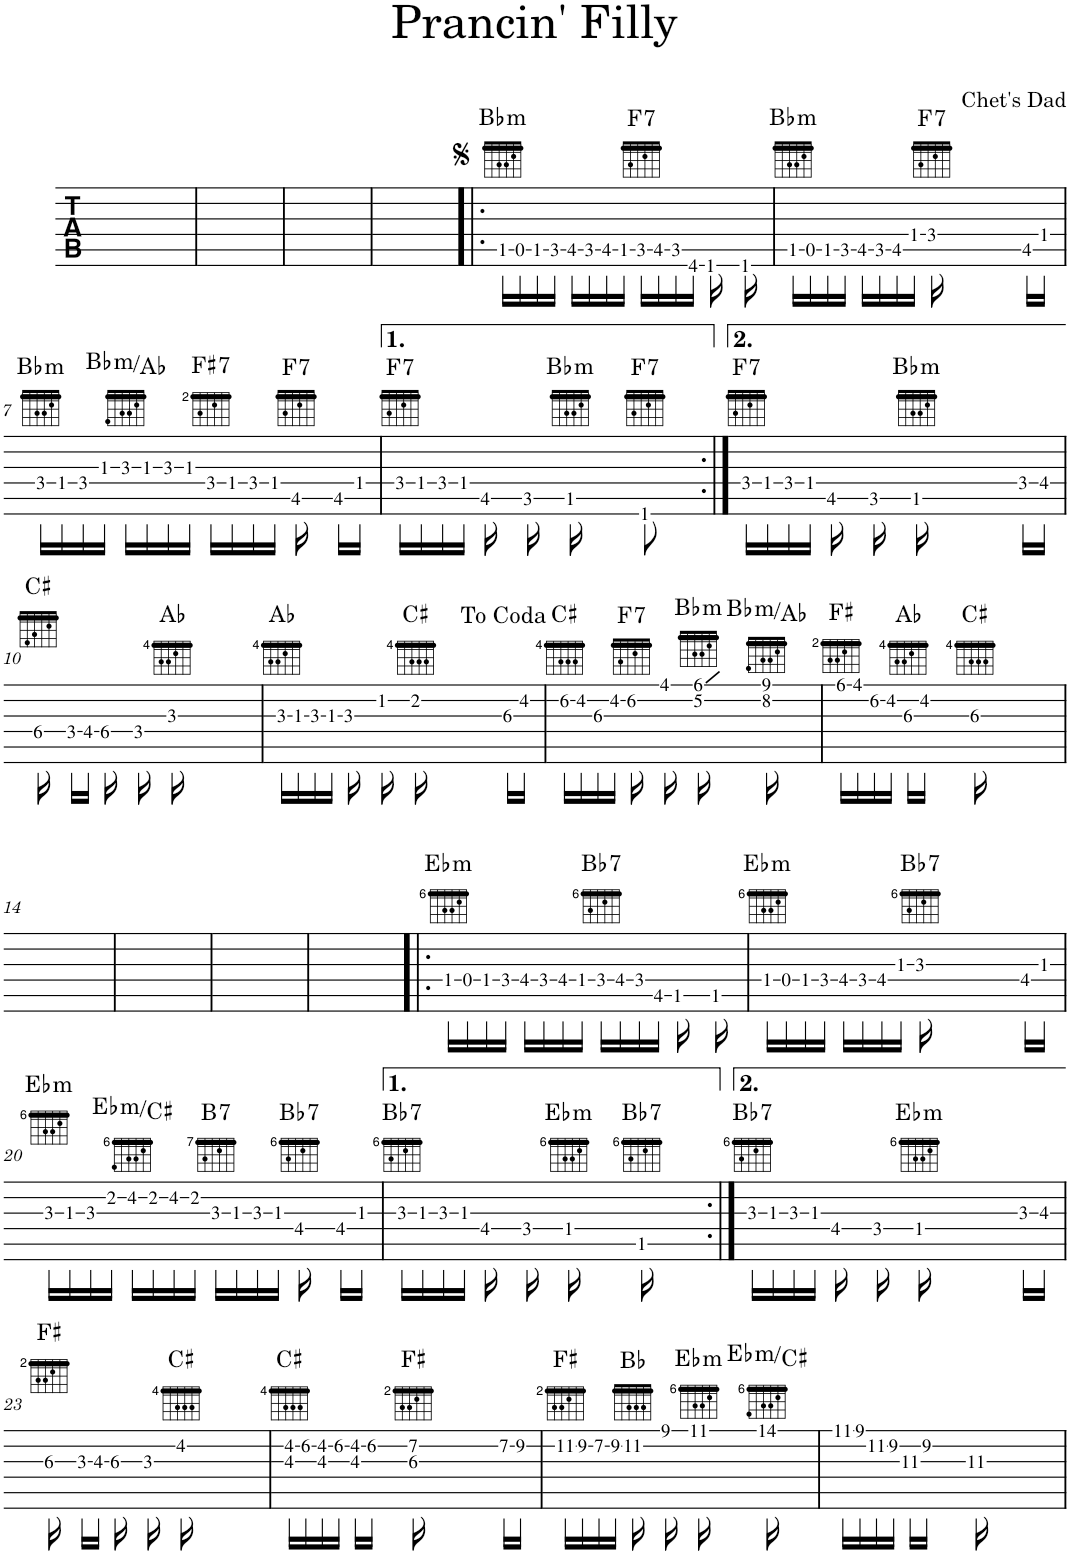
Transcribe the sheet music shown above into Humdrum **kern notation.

**kern	**harte
*part1	*part1
*staff1	*
*I"Electric Guitar	*
*I'El. Guit.	*
*stria6	*
*	*
*k[]	*
*M4/4	*
=1	=1
1r	.
=2	=2
1r	.
=3	=3
1r	.
=4	=4
1r	.
=5!|:	=5!|:
!	!LO:H:kt=m
16BB-\LL	Bb:min
16AA\	.
16BB-\	.
16C\JJ	.
16C#\LL	.
16C\	.
16C#\	.
16BB-\JJ	.
!	!LO:H:kt=7
16C\LL	F:7
16C#\	.
16C\	.
16GG#\JJ	.
16FF\	.
16r	.
16FF\	.
16r	.
=6	=6
!	!LO:H:kt=m
16BB-\LL	Bb:min
16AA\	.
16BB-\	.
16C\JJ	.
16C#\LL	.
16C\	.
16C#\	.
16E-\JJ	.
!	!LO:H:kt=7
16F\	F:7
16r	.
8r	.
16r	.
16r	.
16C#\LL	.
16E-\JJ	.
!!LO:LB:g=z
=7	=7
!	!LO:H:kt=m
16F\LL	Bb:min
16E-\	.
16F\	.
16G#\JJ	.
!	!LO:H:kt=m
16B-\LL	Bb:min/b7
16G#\	.
16B-\	.
16G#\JJ	.
!	!LO:H:kt=7
16F\LL	F#:7
16E-\	.
16F\	.
16E-\JJ	.
!	!LO:H:kt=7
16C#\	F:7
16r	.
16C#\LL	.
16E-\JJ	.
=8	=8
!	!LO:H:kt=7
16F\LL	F:7
16E-\	.
16F\	.
16E-\JJ	.
16C#\	.
16r	.
16C\	.
16r	.
!	!LO:H:kt=m
16BB-\	Bb:min
16r	.
8r	.
!	!LO:H:kt=7
8FF\	F:7
8r	.
=9:|!	=9:|!
!	!LO:H:kt=7
16F\LL	F:7
16E-\	.
16F\	.
16E-\JJ	.
16C#\	.
16r	.
16C\	.
16r	.
!	!LO:H:kt=m
16BB-\	Bb:min
16r	.
8r	.
8r	.
16F\LL	.
16F#\JJ	.
!!LO:LB:g=z
=10	=10
16G#\	C#:maj
16r	.
16F\LL	.
16F#\JJ	.
16G#\	.
16r	.
16F\	.
16r	.
16B-\	Ab:maj
16r	.
8r	.
4r	.
=11	=11
16B-\LL	Ab:maj
16G#\	.
16B-\	.
16G#\JJ	.
16B-\	.
16r	.
16c\	.
16r	.
16c#\	C#:maj
16r	.
8r	.
16r	.
16r	.
16c#\LL	.
16e-\JJ	.
=12	=12
16f\LL	C#:maj
16e-\	.
16c#\	.
16e-\JJ	.
!	!LO:H:kt=7
16f\	F:7
16r	.
16g#\	.
16r	.
!	!LO:H:kt=m
16e\ 16b-\	Bb:min
16r	.
16r	.
16r	.
!	!LO:H:kt=m
16g\ 16cc#\	Bb:min/b7
16r	.
8r	.
=13	=13
16b-\LL	F#:maj
16g#\	.
16f\	.
16e-\JJ	.
16c#\LL	Ab:maj
16e-\JJ	.
16r	.
16r	.
16c#\	C#:maj
16r	.
8r	.
4r	.
!!LO:LB:g=z
=14	=14
1r	.
=15	=15
1r	.
=16	=16
1r	.
=17	=17
1r	.
=18!|:	=18!|:
!	!LO:H:kt=m
16E-\LL	Eb:min
16D\	.
16E-\	.
16F\JJ	.
16F#\LL	.
16F\	.
16F#\	.
16E-\JJ	.
!	!LO:H:kt=7
16F\LL	Bb:7
16F#\	.
16F\	.
16C#\JJ	.
16BB-\	.
16r	.
16BB-\	.
16r	.
=19	=19
!	!LO:H:kt=m
16E-\LL	Eb:min
16D\	.
16E-\	.
16F\JJ	.
16F#\LL	.
16F\	.
16F#\	.
16A-\JJ	.
!	!LO:H:kt=7
16B-\	Bb:7
16r	.
8r	.
16r	.
16r	.
16F#\LL	.
16A-\JJ	.
!!LO:LB:g=z
=20	=20
!	!LO:H:kt=m
16B-\LL	Eb:min
16A-\	.
16B-\	.
16c#\JJ	.
!	!LO:H:kt=m
16e-\LL	Eb:min/#6
16c#\	.
16e-\	.
16c#\JJ	.
!	!LO:H:kt=7
16B-\LL	B:7
16A-\	.
16B-\	.
16A-\JJ	.
!	!LO:H:kt=7
16F#\	Bb:7
16r	.
16F#\LL	.
16A-\JJ	.
=21	=21
!	!LO:H:kt=7
16B-\LL	Bb:7
16G#\	.
16B-\	.
16G#\JJ	.
16F#\	.
16r	.
16F\	.
16r	.
!	!LO:H:kt=m
16E-\	Eb:min
16r	.
8r	.
!	!LO:H:kt=7
16BB-\	Bb:7
16r	.
8r	.
=22:|!	=22:|!
!	!LO:H:kt=7
16B-\LL	Bb:7
16G#\	.
16B-\	.
16G#\JJ	.
16F#\	.
16r	.
16F\	.
16r	.
!	!LO:H:kt=m
16E-\	Eb:min
16r	.
8r	.
8r	.
16B-\LL	.
16B\JJ	.
!!LO:LB:g=z
=23	=23
16c#\	F#:maj
16r	.
16B-\LL	.
16B\JJ	.
16c#\	.
16r	.
16B-\	.
16r	.
16e-\	C#:maj
16r	.
8r	.
4r	.
=24	=24
16B\ 16e-\LL	C#:maj
16f\	.
16B\ 16e-\	.
16f\JJ	.
16B\ 16e-\LL	.
16f\JJ	.
8r	.
16c#\ 16f#\	F#:maj
16r	.
8r	.
16r	.
16r	.
16f#\LL	.
16g#\JJ	.
=25	=25
16b-\LL	F#:maj
16g#\	.
16f#\	.
16g#\JJ	.
16b-\	Bb:maj
16r	.
16cc#\	.
16r	.
!	!LO:H:kt=m
16ee-\	Eb:min
16r	.
16r	.
16r	.
!	!LO:H:kt=m
16ff#\	Eb:min/#6
16r	.
8r	.
=26	=26
16ee-\LL	.
16cc#\	.
16b-\	.
16g#\JJ	.
16f#\LL	.
16g#\JJ	.
16r	.
16r	.
16f#\	.
16r	.
8r	.
4r	.
=	=
*-	*-
